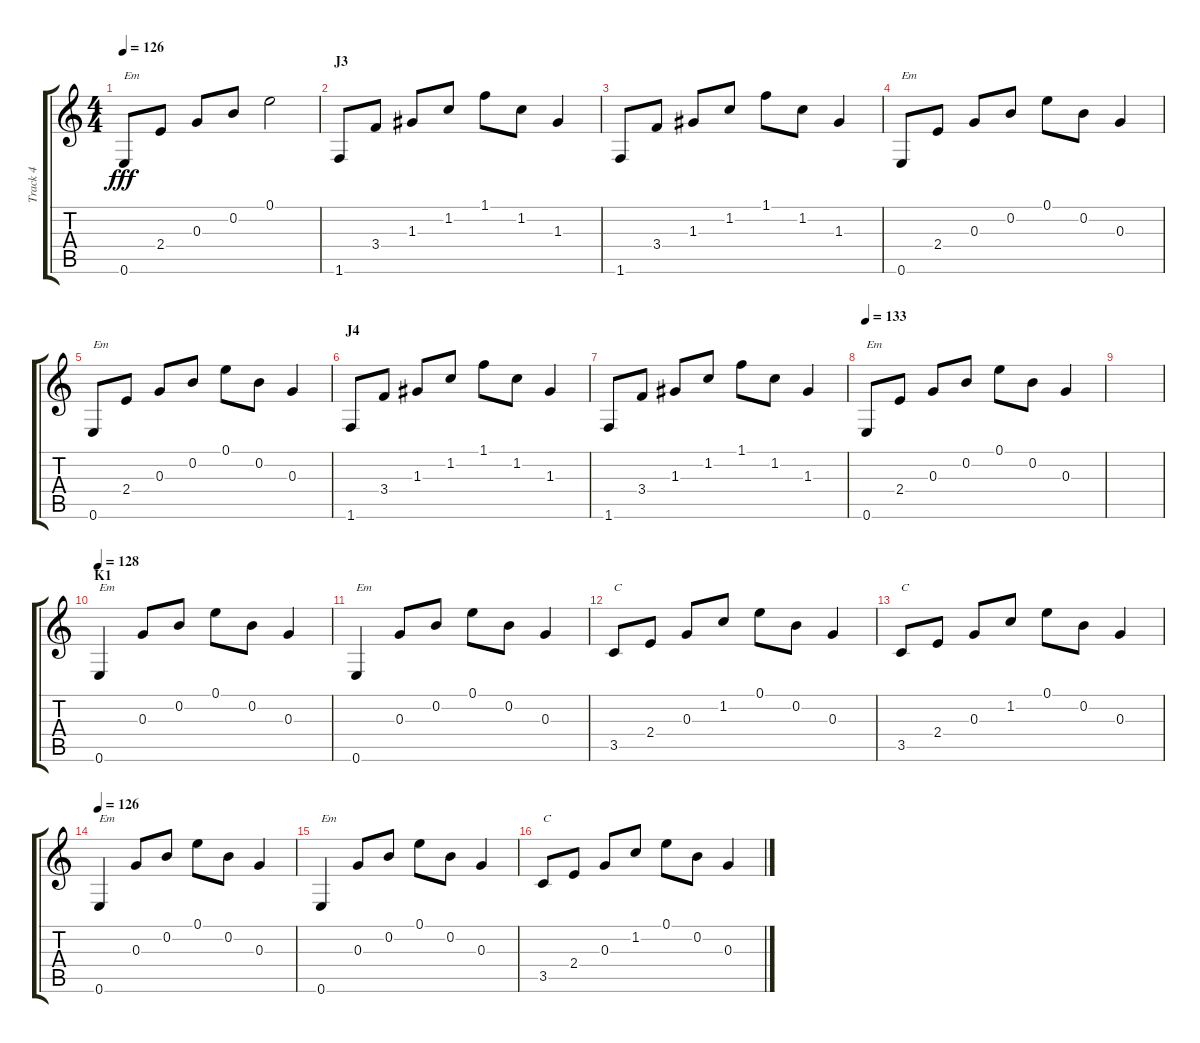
\track ("Track 4" "Track 4") {instrument acousticguitarsteel}
\staff {score tabs}
\tuning (E4 B3 G3 D3 A2 E2) {hide}
\ts (4 4)
\tempo 126
\clef g2
\ks c
0.6.8{txt "Em" dy fff} 2.4.8 0.3.8 0.2.8 0.1.2 |
\section ("" "J3")
1.6.8 3.4.8 1.3.8 1.2.8 1.1.8 1.2.8 1.3.4 |
1.6.8 3.4.8 1.3.8 1.2.8 1.1.8 1.2.8 1.3.4 |
0.6.8{txt "Em"} 2.4.8 0.3.8 0.2.8 0.1.8 0.2.8 0.3.4 |
0.6.8{txt "Em"} 2.4.8 0.3.8 0.2.8 0.1.8 0.2.8 0.3.4 |
\section ("" "J4")
1.6.8 3.4.8 1.3.8 1.2.8 1.1.8 1.2.8 1.3.4 |
1.6.8 3.4.8 1.3.8 1.2.8 1.1.8 1.2.8 1.3.4 |
\tempo 133
0.6.8{txt "Em"} 2.4.8 0.3.8 0.2.8 0.1.8 0.2.8 0.3.4 |
|
\section ("" "K1")
\tempo 128
0.6.4{txt "Em"} 0.3.8 0.2.8 0.1.8 0.2.8 0.3.4 |
0.6.4{txt "Em"} 0.3.8 0.2.8 0.1.8 0.2.8 0.3.4 |
3.5.8{txt "C"} 2.4.8 0.3.8 1.2.8 0.1.8 0.2.8 0.3.4 |
3.5.8{txt "C"} 2.4.8 0.3.8 1.2.8 0.1.8 0.2.8 0.3.4 |
\tempo 126
0.6.4{txt "Em"} 0.3.8 0.2.8 0.1.8 0.2.8 0.3.4 |
0.6.4{txt "Em"} 0.3.8 0.2.8 0.1.8 0.2.8 0.3.4 |
3.5.8{txt "C"} 2.4.8 0.3.8 1.2.8 0.1.8 0.2.8 0.3.4
